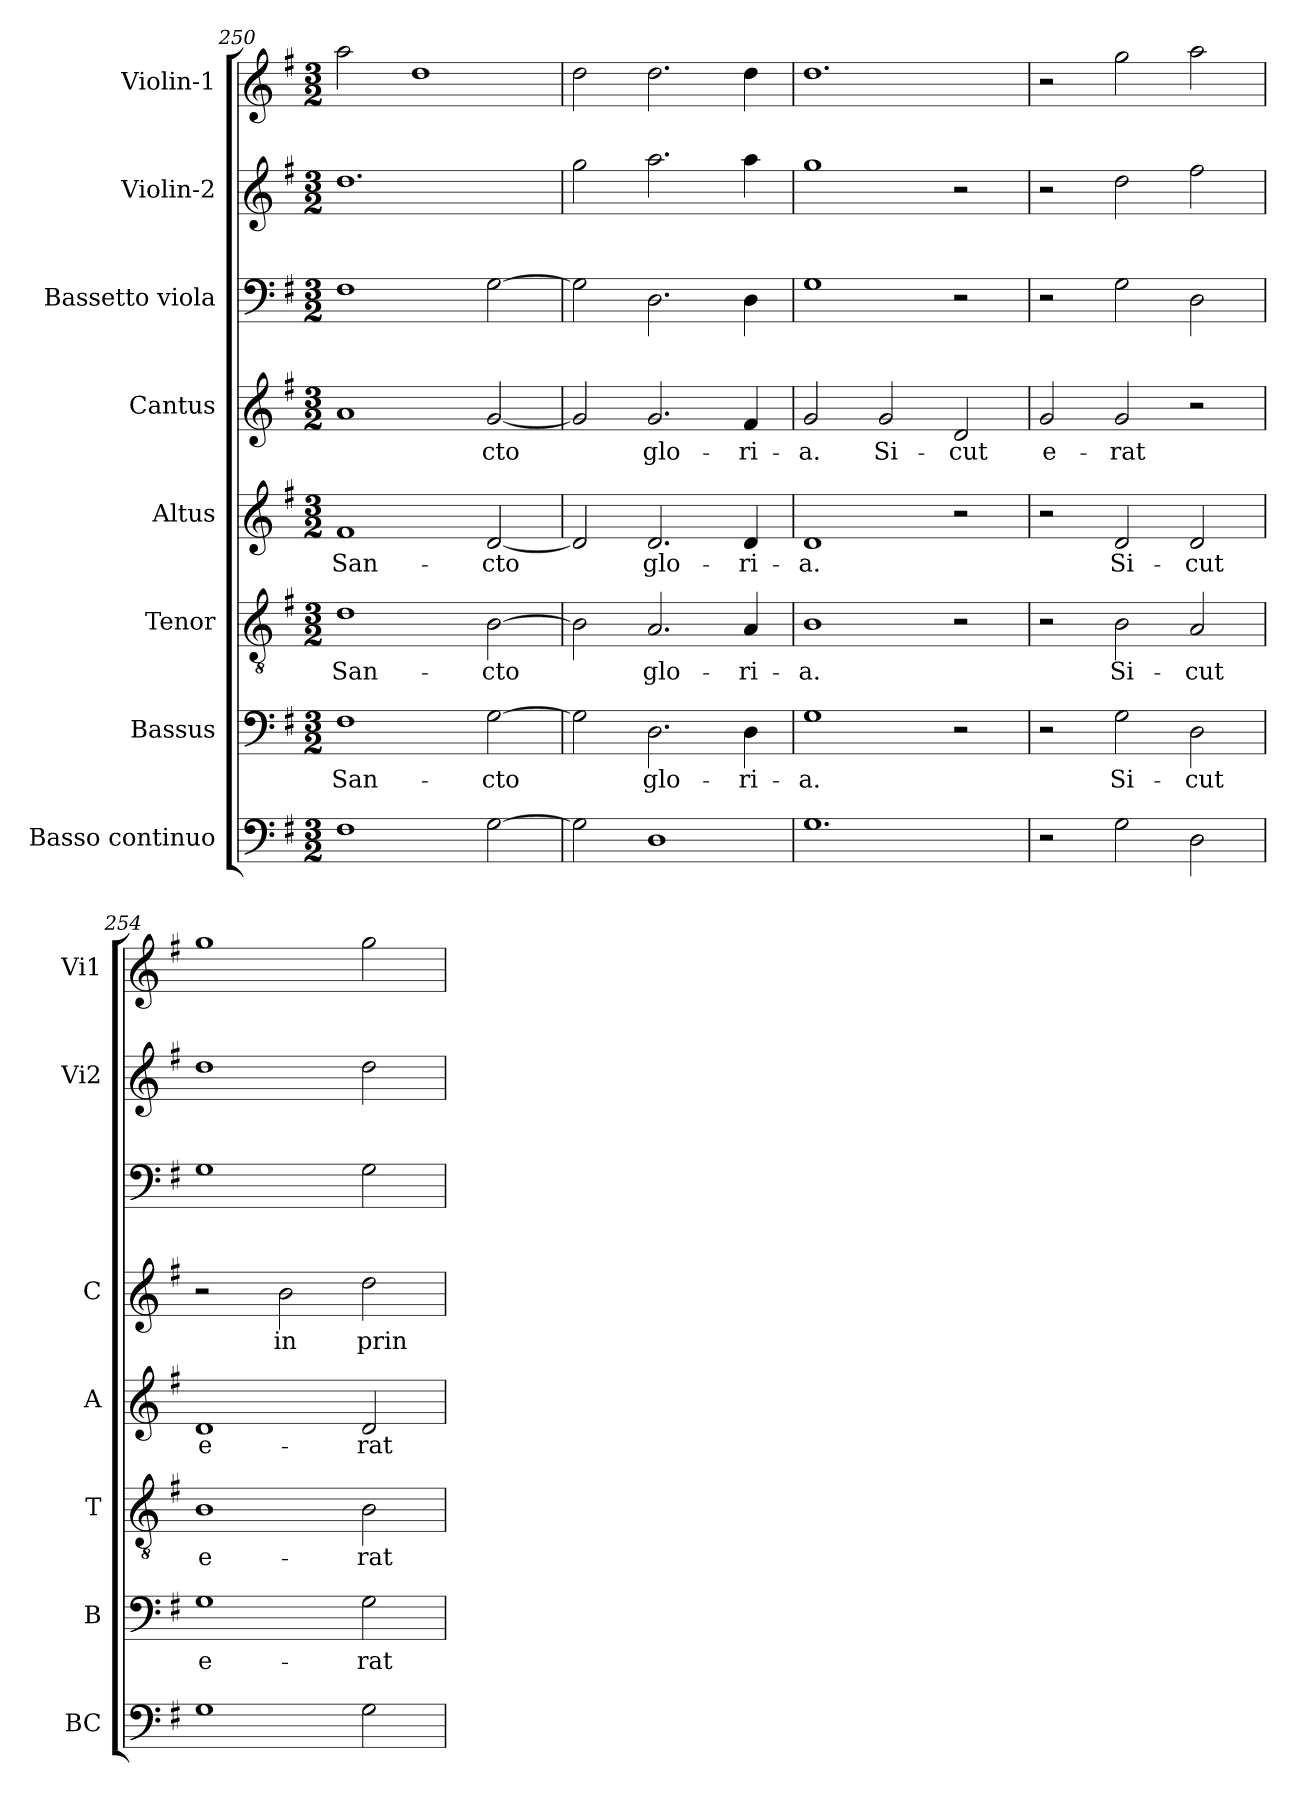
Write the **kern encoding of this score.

**kern	**kern	**text	**kern	**text	**kern	**text	**kern	**text	**kern	**kern	**kern
*part8	*part7	*part7	*part6	*part6	*part5	*part5	*part4	*part4	*part3	*part2	*part1
*staff8	*staff7	*staff7	*staff6	*staff6	*staff5	*staff5	*staff4	*staff4	*staff3	*staff2	*staff1
*I"Basso continuo	*I"Bassus	*	*I"Tenor	*	*I"Altus	*	*I"Cantus	*	*I"Bassetto viola	*I"Violin-2	*I"Violin-1
*I'BC	*I'B	*	*I'T	*	*I'A	*	*I'C	*	*	*I'Vi2	*I'Vi1
*clefF4	*clefF4	*	*clefGv2	*	*clefG2	*	*clefG2	*	*clefF4	*clefG2	*clefG2
*k[f#]	*k[f#]	*	*k[f#]	*	*k[f#]	*	*k[f#]	*	*k[f#]	*k[f#]	*k[f#]
*G:	*G:	*	*G:	*	*G:	*	*G:	*	*G:	*G:	*G:
*M3/2	*M3/2	*	*M3/2	*	*M3/2	*	*M3/2	*	*M3/2	*M3/2	*M3/2
=250	=250	=250	=250	=250	=250	=250	=250	=250	=250	=250	=250
!	!	!LO:LY:b	!	!LO:LY:b	!	!LO:LY:b	!	!	!	!	!
1F#	1F#	San-	1d	San-	1f#	San-	1a	.	1F#	1.dd	2aa\
.	.	.	.	.	.	.	.	.	.	.	1dd
!	!	!LO:LY:b	!	!LO:LY:b	!	!LO:LY:b	!	!LO:LY:b	!	!	!
[2G\	[2G\	-cto	[2B\	-cto	[2d/	-cto	[2g/	-cto	[2G\	.	.
!!LO:LB:g=z
=251	=251	=251	=251	=251	=251	=251	=251	=251	=251	=251	=251
2G\]	2G\]	.	2B\]	.	2d/]	.	2g/]	.	2G\]	2gg\	2dd\
!	!	!LO:LY:b	!	!LO:LY:b	!	!LO:LY:b	!	!LO:LY:b	!	!	!
1D	2.D\	glo-	2.A/	glo-	2.d/	glo-	2.g/	glo-	2.D\	2.aa\	2.dd\
!	!	!LO:LY:b	!	!LO:LY:b	!	!LO:LY:b	!	!LO:LY:b	!	!	!
.	4D\	-ri-	4A/	-ri-	4d/	-ri-	4f#/	-ri-	4D\	4aa\	4dd\
=252	=252	=252	=252	=252	=252	=252	=252	=252	=252	=252	=252
!	!	!LO:LY:b	!	!LO:LY:b	!	!LO:LY:b	!	!LO:LY:b	!	!	!
1.G	1G	-a.	1B	-a.	1d	-a.	2g/	-a.	1G	1gg	1.dd
!	!	!	!	!	!	!	!	!LO:LY:b	!	!	!
.	.	.	.	.	.	.	2g/	Si-	.	.	.
!	!	!	!	!	!	!	!	!LO:LY:b	!	!	!
.	2r	.	2r	.	2r	.	2d/	-cut	2r	2r	.
=253	=253	=253	=253	=253	=253	=253	=253	=253	=253	=253	=253
!	!	!	!	!	!	!	!	!LO:LY:b	!	!	!
2r	2r	.	2r	.	2r	.	2g/	e-	2r	2r	2r
!	!	!LO:LY:b	!	!LO:LY:b	!	!LO:LY:b	!	!LO:LY:b	!	!	!
2G\	2G\	Si-	2B\	Si-	2d/	Si-	2g/	-rat	2G\	2dd\	2gg\
!	!	!LO:LY:b	!	!LO:LY:b	!	!LO:LY:b	!	!	!	!	!
2D\	2D\	-cut	2A/	-cut	2d/	-cut	2r	.	2D\	2ff#\	2aa\
=254	=254	=254	=254	=254	=254	=254	=254	=254	=254	=254	=254
!	!	!LO:LY:b	!	!LO:LY:b	!	!LO:LY:b	!	!	!	!	!
1G	1G	e-	1B	e-	1d	e-	2r	.	1G	1dd	1gg
!	!	!	!	!	!	!	!	!LO:LY:b	!	!	!
.	.	.	.	.	.	.	2b\	in	.	.	.
!	!	!LO:LY:b	!	!LO:LY:b	!	!LO:LY:b	!	!LO:LY:b	!	!	!
2G\	2G\	-rat	2B\	-rat	2d/	-rat	2dd\	prin-	2G\	2dd\	2gg\
=	=	=	=	=	=	=	=	=	=	=	=
*-	*-	*-	*-	*-	*-	*-	*-	*-	*-	*-	*-
